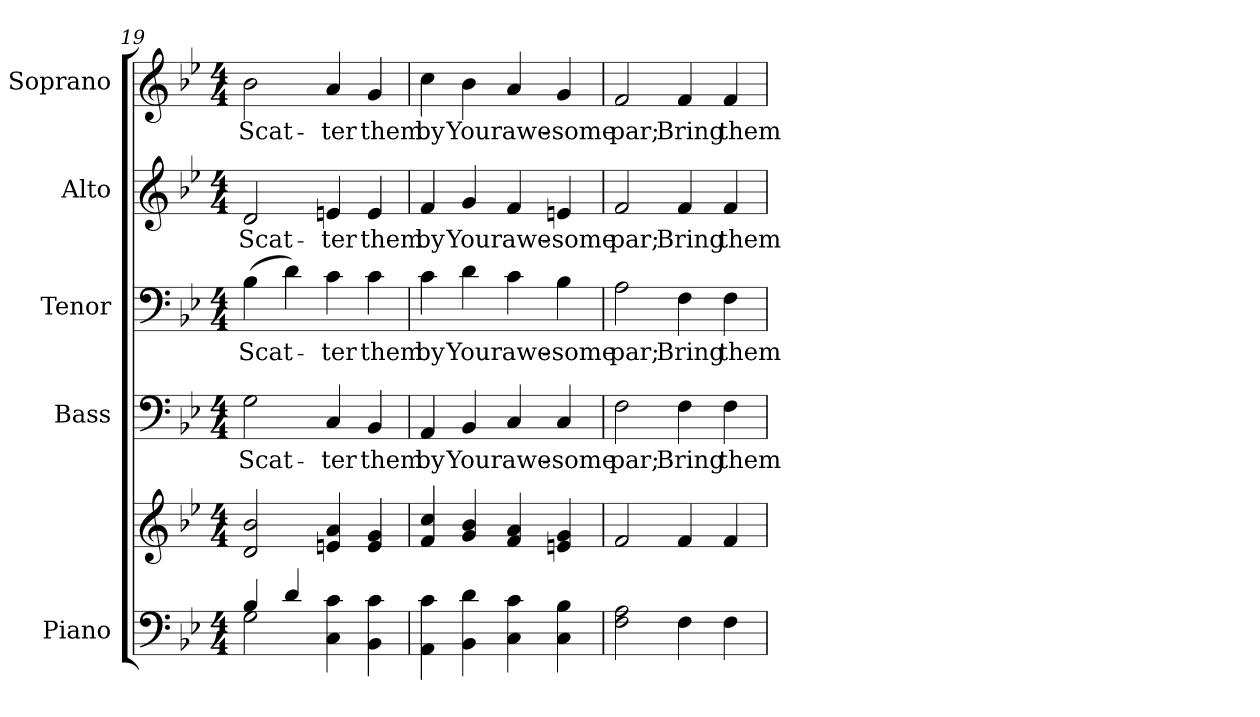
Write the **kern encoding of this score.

**kern	**kern	**kern	**text	**kern	**text	**kern	**text	**kern	**text
*part5	*part5	*part4	*part4	*part3	*part3	*part2	*part2	*part1	*part1
*staff6	*staff5	*staff4	*staff4	*staff3	*staff3	*staff2	*staff2	*staff1	*staff1
*I"Piano	*	*I"Bass	*	*I"Tenor	*	*I"Alto	*	*I"Soprano	*
*I'Pno.	*	*I'B.	*	*I'T.	*	*I'A.	*	*I'S.	*
*clefF4	*clefG2	*clefF4	*	*clefF4	*	*clefG2	*	*clefG2	*
*k[b-e-]	*k[b-e-]	*k[b-e-]	*	*k[b-e-]	*	*k[b-e-]	*	*k[b-e-]	*
*B-:	*B-:	*B-:	*	*B-:	*	*B-:	*	*B-:	*
*M4/4	*M4/4	*M4/4	*	*M4/4	*	*M4/4	*	*M4/4	*
=19	=19	=19	=19	=19	=19	=19	=19	=19	=19
*^	*	*	*	*	*	*	*	*	*
!	!	!	!	!LO:LY:b:color=#000000	!	!	!	!	!	!
!	!	!	!	!	!	!LO:LY:b:color=#000000	!	!	!	!
!	!	!	!	!	!	!	!	!LO:LY:b:color=#000000	!	!
!	!	!	!	!	!	!	!	!	!	!LO:LY:b:color=#000000
4B-i/	2Gi\	2di/ 2b-i	2Gi\	Scat-	(4B-i\	Scat-	2di/	Scat-	2b-i\	Scat-
4di/	.	.	.	.	4di\)	.	.	.	.	.
!	!	!	!	!LO:LY:b:color=#000000	!	!	!	!	!	!
!	!	!	!	!	!	!LO:LY:b:color=#000000	!	!	!	!
!	!	!	!	!	!	!	!	!LO:LY:b:color=#000000	!	!
!	!	!	!	!	!	!	!	!	!	!LO:LY:b:color=#000000
4Ci\ 4ci	2ryy	4eni/ 4ai	4Ci/	-ter	4ci\	-ter	4eni/	-ter	4ai/	-ter
!	!	!	!	!LO:LY:b:color=#000000	!	!	!	!	!	!
!	!	!	!	!	!	!LO:LY:b:color=#000000	!	!	!	!
!	!	!	!	!	!	!	!	!LO:LY:b:color=#000000	!	!
!	!	!	!	!	!	!	!	!	!	!LO:LY:b:color=#000000
4BB-i\ 4ci	.	4ei/ 4gi	4BB-i/	them	4ci\	them	4ei/	them	4gi/	them
*v	*v	*	*	*	*	*	*	*	*	*
=20	=20	=20	=20	=20	=20	=20	=20	=20	=20
!	!	!	!LO:LY:b:color=#000000	!	!	!	!	!	!
!	!	!	!	!	!LO:LY:b:color=#000000	!	!	!	!
!	!	!	!	!	!	!	!LO:LY:b:color=#000000	!	!
!	!	!	!	!	!	!	!	!	!LO:LY:b:color=#000000
4AAi\ 4ci	4fi/ 4cci	4AAi/	by	4ci\	by	4fi/	by	4cci\	by
!	!	!	!LO:LY:b:color=#000000	!	!	!	!	!	!
!	!	!	!	!	!LO:LY:b:color=#000000	!	!	!	!
!	!	!	!	!	!	!	!LO:LY:b:color=#000000	!	!
!	!	!	!	!	!	!	!	!	!LO:LY:b:color=#000000
4BB-i\ 4di	4gi/ 4b-i	4BB-i/	Your	4di\	Your	4gi/	Your	4b-i\	Your
!	!	!	!LO:LY:b:color=#000000	!	!	!	!	!	!
!	!	!	!	!	!LO:LY:b:color=#000000	!	!	!	!
!	!	!	!	!	!	!	!LO:LY:b:color=#000000	!	!
!	!	!	!	!	!	!	!	!	!LO:LY:b:color=#000000
4Ci\ 4ci	4fi/ 4ai	4Ci/	awe-	4ci\	awe-	4fi/	awe-	4ai/	awe-
!	!	!	!LO:LY:b:color=#000000	!	!	!	!	!	!
!	!	!	!	!	!LO:LY:b:color=#000000	!	!	!	!
!	!	!	!	!	!	!	!LO:LY:b:color=#000000	!	!
!	!	!	!	!	!	!	!	!	!LO:LY:b:color=#000000
4Ci\ 4B-i	4eni/ 4gi	4Ci/	-some	4B-i\	-some	4eni/	-some	4gi/	-some
!!LO:PB:g=z
=21	=21	=21	=21	=21	=21	=21	=21	=21	=21
!	!	!	!LO:LY:b:color=#000000	!	!	!	!	!	!
!	!	!	!	!	!LO:LY:b:color=#000000	!	!	!	!
!	!	!	!	!	!	!	!LO:LY:b:color=#000000	!	!
!	!	!	!	!	!	!	!	!	!LO:LY:b:color=#000000
2Fi\ 2Ai	2fi/	2Fi\	par;	2Ai\	par;	2fi/	par;	2fi/	par;
!	!	!	!LO:LY:b:color=#000000	!	!	!	!	!	!
!	!	!	!	!	!LO:LY:b:color=#000000	!	!	!	!
!	!	!	!	!	!	!	!LO:LY:b:color=#000000	!	!
!	!	!	!	!	!	!	!	!	!LO:LY:b:color=#000000
4Fi\	4fi/	4Fi\	Bring	4Fi\	Bring	4fi/	Bring	4fi/	Bring
!	!	!	!LO:LY:b:color=#000000	!	!	!	!	!	!
!	!	!	!	!	!LO:LY:b:color=#000000	!	!	!	!
!	!	!	!	!	!	!	!LO:LY:b:color=#000000	!	!
!	!	!	!	!	!	!	!	!	!LO:LY:b:color=#000000
4Fi\	4fi/	4Fi\	them	4Fi\	them	4fi/	them	4fi/	them
=	=	=	=	=	=	=	=	=	=
*-	*-	*-	*-	*-	*-	*-	*-	*-	*-
